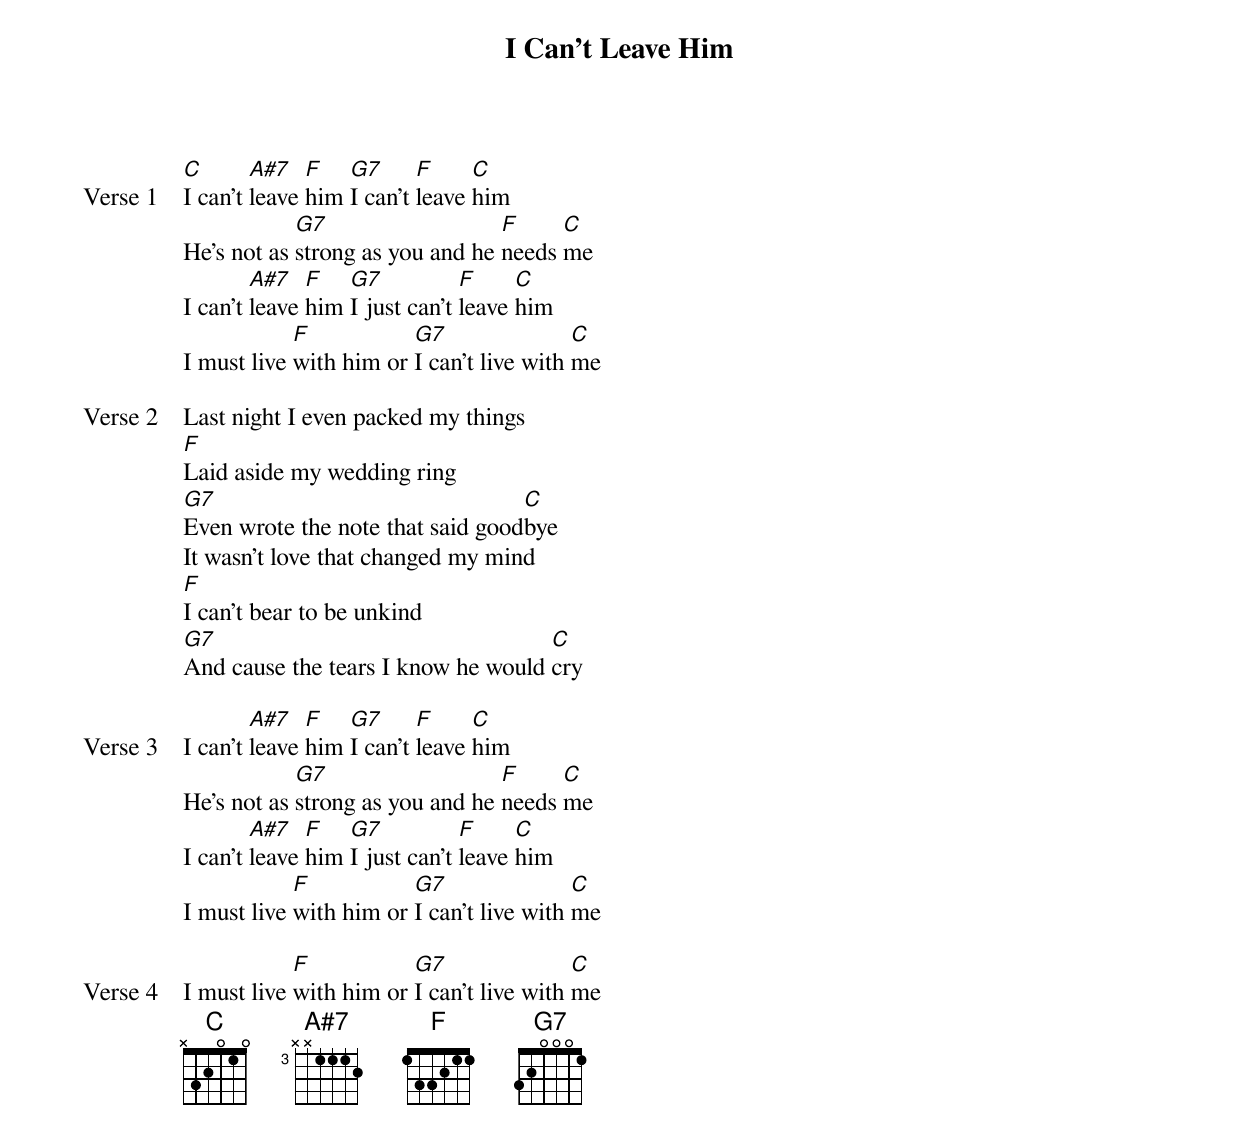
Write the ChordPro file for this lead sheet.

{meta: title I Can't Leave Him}
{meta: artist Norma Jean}
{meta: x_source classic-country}
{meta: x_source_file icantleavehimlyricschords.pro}
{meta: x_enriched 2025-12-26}

{start_of_verse: Verse 1}
[C]I can't [A#7]leave [F]him [G7]I can't [F]leave [C]him
He's not as [G7]strong as you and he [F]needs [C]me
I can't [A#7]leave [F]him [G7]I just can't [F]leave [C]him
I must live [F]with him or [G7]I can't live with [C]me
{end_of_verse}

{start_of_verse: Verse 2}
Last night I even packed my things
[F]Laid aside my wedding ring
[G7]Even wrote the note that said good[C]bye
It wasn't love that changed my mind
[F]I can't bear to be unkind
[G7]And cause the tears I know he would [C]cry
{end_of_verse}

{start_of_verse: Verse 3}
I can't [A#7]leave [F]him [G7]I can't [F]leave [C]him
He's not as [G7]strong as you and he [F]needs [C]me
I can't [A#7]leave [F]him [G7]I just can't [F]leave [C]him
I must live [F]with him or [G7]I can't live with [C]me
{end_of_verse}

{start_of_verse: Verse 4}
I must live [F]with him or [G7]I can't live with [C]me
{end_of_verse}
